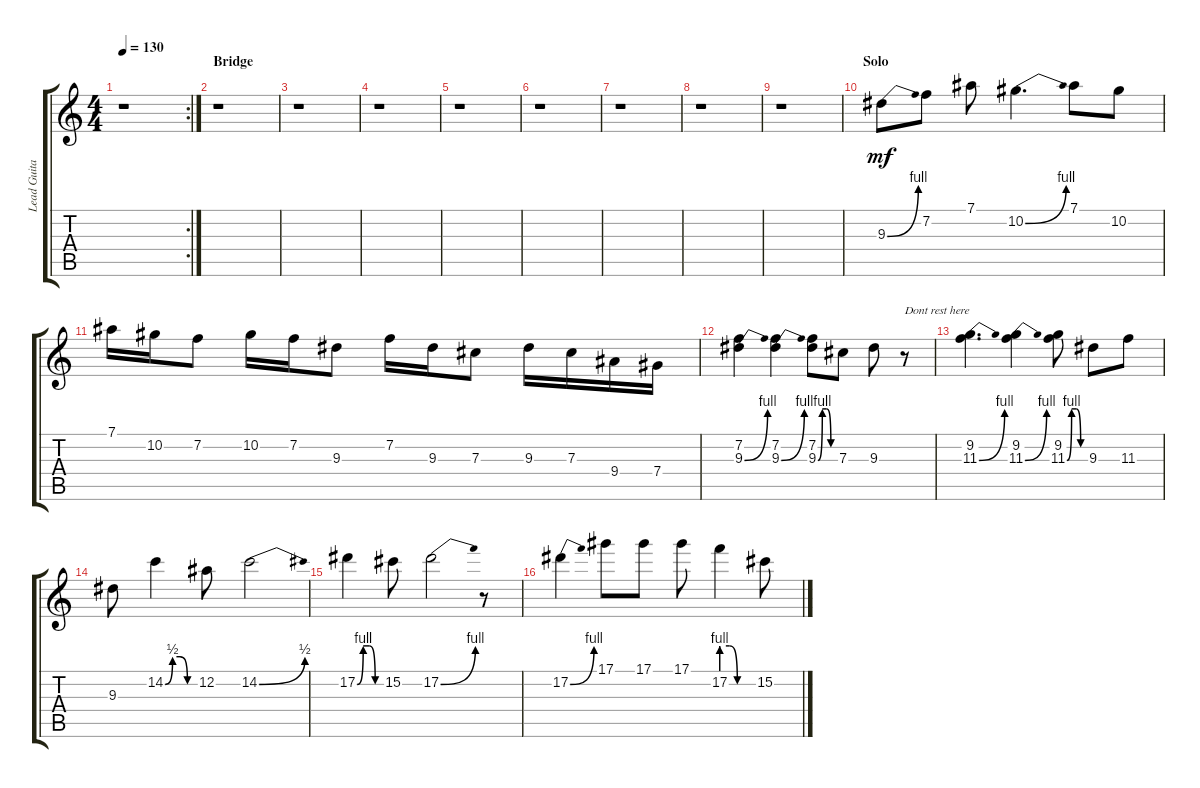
\track ("Lead Guitar" "Lead Guita") {instrument distortionguitar}
\staff {score tabs}
\tuning (Eb4 Bb3 Gb3 Db3 Ab2 Eb2) {hide}
\rc 2
\ts (4 4)
\tempo 130
\clef g2
\ks c
r.1{dy mf} |
\section ("" "Bridge")
r.1 |
r.1 |
r.1 |
r.1 |
r.1 |
r.1 |
r.1 |
r.1 |
\section ("" "Solo")
9.3{be (bend 0 0 60 4)}.8 7.2.8 7.1.8 10.2{be (bend 0 0 60 4)}.4{d} 7.1.8 10.2.8 |
7.1.16 10.2.16 7.2.8 10.2.16 7.2.16 9.3.8 7.2.16 9.3.16 7.3.8 9.3.16 7.3.16 9.4.16 7.4.16 |
(7.2 9.3{be (bend 0 0 60 4)}).4 (7.2 9.3{be (bend 0 0 60 4)}).4 (7.2 9.3{be (custom 0 0 15 4 30 4 45 0 60 0)}).8 7.3.8 9.3.8 r.8{txt "Dont rest here"} |
(9.2 11.3{be (bend 0 0 60 4)}).4{d} (9.2 11.3{be (bend 0 0 60 4)}).4 (9.2 11.3{be (custom 0 0 15 4 30 4 45 0 60 0)}).8 9.3.8 11.3.8 |
9.3.8 14.2{be (custom 0 0 15 2 30 2 45 0 60 0)}.4 12.2.8 14.2{be (bend 0 0 60 2)}.2 |
17.2{be (custom 0 0 15 4 30 4 45 0 60 0)}.4 15.2.8 17.2{be (bend 0 0 60 4)}.2 r.8 |
17.2{be (bend 0 0 60 4)}.4 17.1.8 17.1.8 17.1.8 17.2{be (custom 0 4 15 4 30 0 60 0)}.4 15.2.8
